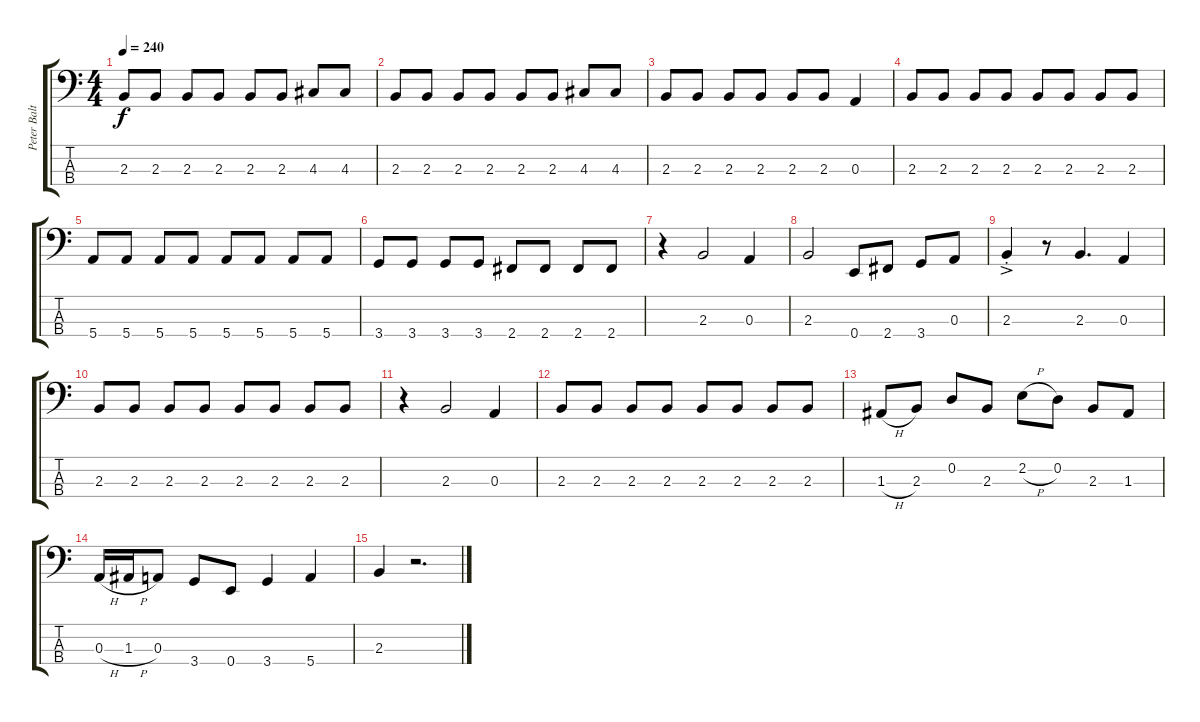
\track ("Peter Baltes" "Peter Balt") {instrument electricbassfinger}
\staff {score tabs}
\tuning (G2 D2 A1 E1) {hide}
\ts (4 4)
\tempo 240
\clef f4
\ks c
2.3.8{dy f} 2.3.8 2.3.8 2.3.8 2.3.8 2.3.8 4.3.8 4.3.8 |
2.3.8 2.3.8 2.3.8 2.3.8 2.3.8 2.3.8 4.3.8 4.3.8 |
2.3.8 2.3.8 2.3.8 2.3.8 2.3.8 2.3.8 0.3.4 |
2.3.8 2.3.8 2.3.8 2.3.8 2.3.8 2.3.8 2.3.8 2.3.8 |
5.4.8 5.4.8 5.4.8 5.4.8 5.4.8 5.4.8 5.4.8 5.4.8 |
3.4.8 3.4.8 3.4.8 3.4.8 2.4.8 2.4.8 2.4.8 2.4.8 |
r.4 2.3.2 0.3.4 |
2.3.2 0.4.8 2.4.8 3.4.8 0.3.8 |
2.3{ac st}.4 r.8 2.3.4{d} 0.3.4 |
2.3.8 2.3.8 2.3.8 2.3.8 2.3.8 2.3.8 2.3.8 2.3.8 |
r.4 2.3.2 0.3.4 |
2.3.8 2.3.8 2.3.8 2.3.8 2.3.8 2.3.8 2.3.8 2.3.8 |
1.3{h}.8 2.3.8 0.2.8 2.3.8 2.2{h}.8 0.2.8 2.3.8 1.3.8 |
0.3{h}.16 1.3{h}.16 0.3.8 3.4.8 0.4.8 3.4.4 5.4.4 |
2.3.4 r.2{d}
